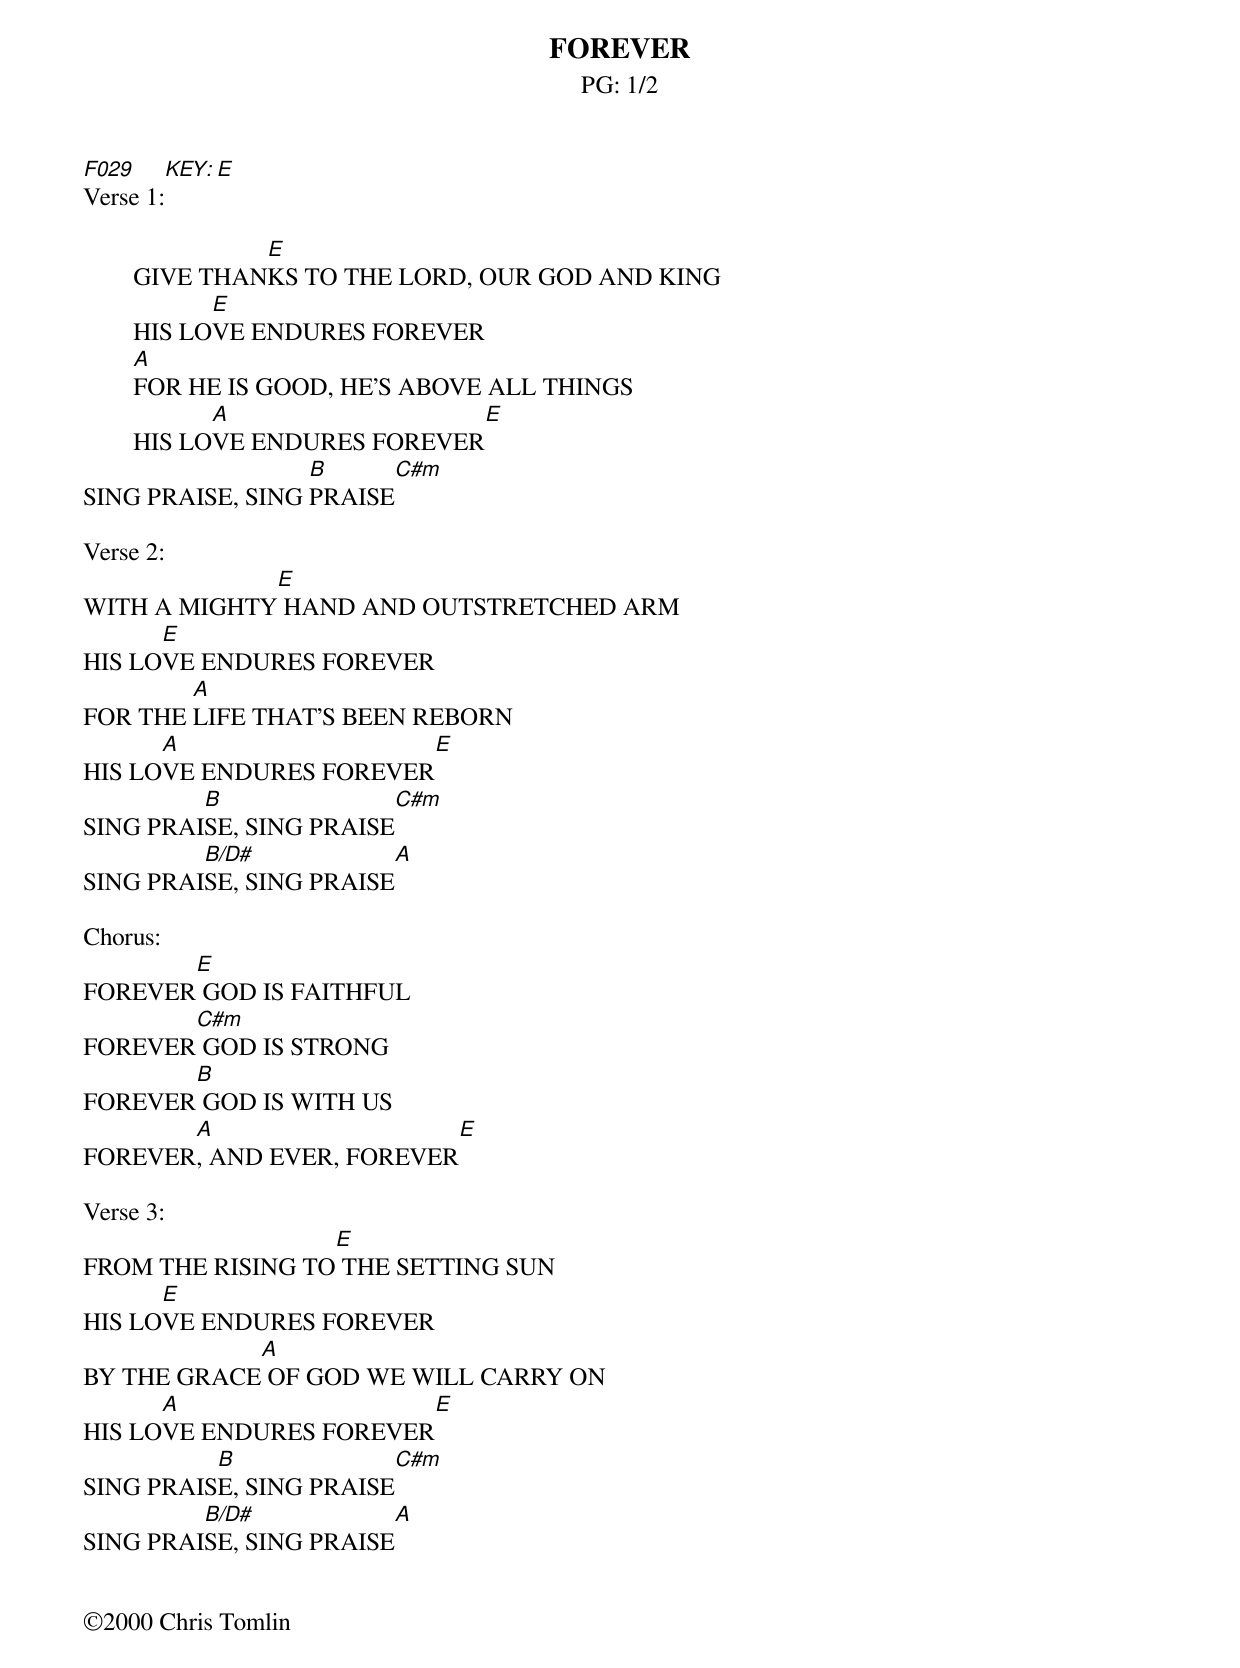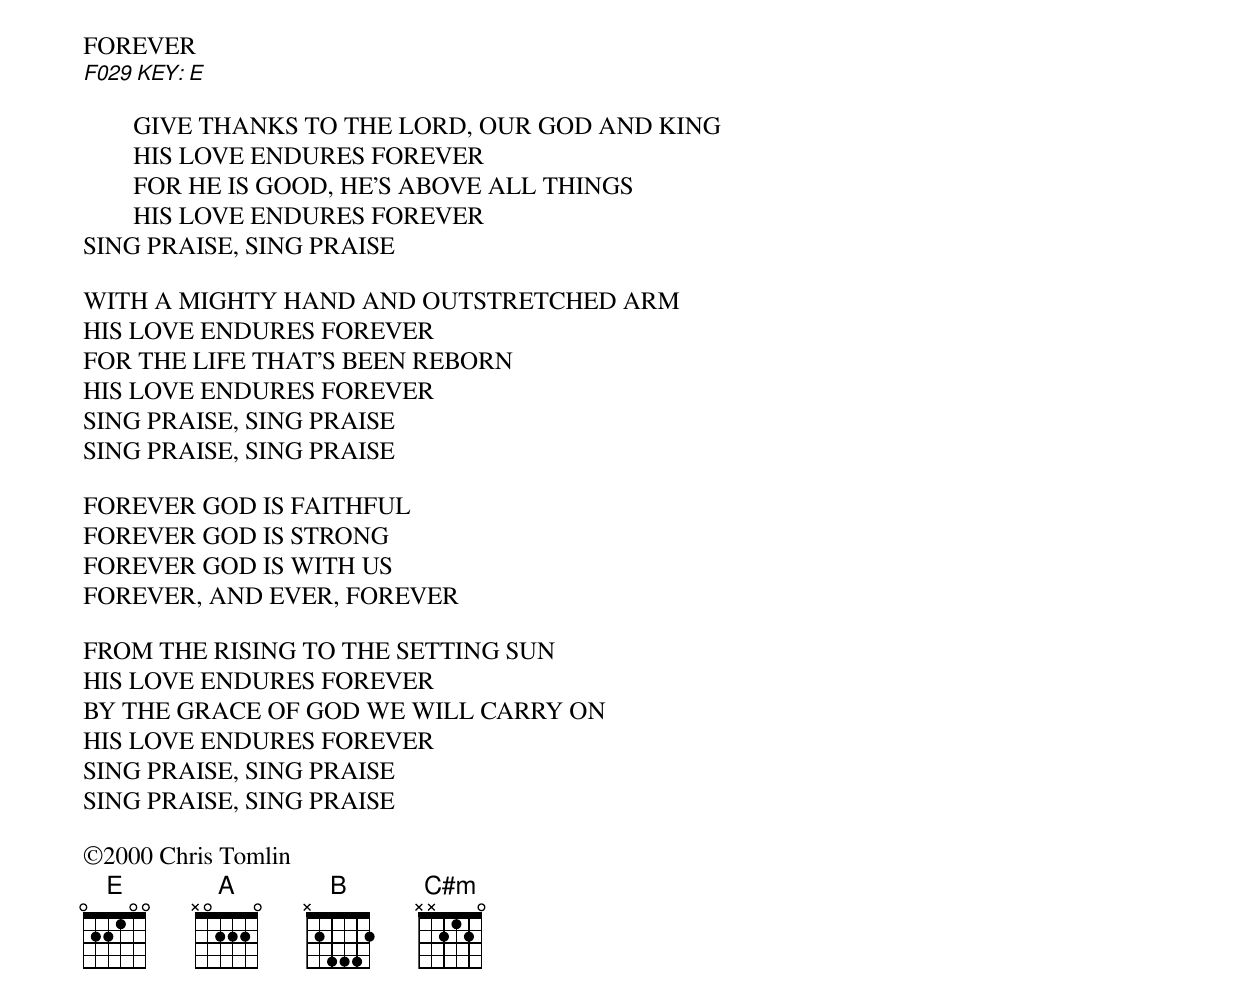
FOREVER
PG: 1/2
F029										KEY: E
Verse 1:

		 E
	GIVE THANKS TO THE LORD, OUR GOD AND KING
	      E
	HIS LOVE ENDURES FOREVER
	A
	FOR HE IS GOOD, HE’S ABOVE ALL THINGS
	      A			       E
	HIS LOVE ENDURES FOREVER
		  B                    C#m
SING PRAISE, SING PRAISE

Verse 2:
	     E
WITH A MIGHTY HAND AND OUTSTRETCHED ARM
      E
HIS LOVE ENDURES FOREVER
	A
FOR THE LIFE THAT’S BEEN REBORN
      A			       E
HIS LOVE ENDURES FOREVER
	 B                     C#m
SING PRAISE, SING PRAISE
	 B/D#		A
SING PRAISE, SING PRAISE

Chorus:
       E
FOREVER GOD IS FAITHFUL
       C#m
FOREVER GOD IS STRONG
       B
FOREVER GOD IS WITH US
       A				   E
FOREVER, AND EVER, FOREVER

Verse 3:
		  E
FROM THE RISING TO THE SETTING SUN
      E
HIS LOVE ENDURES FOREVER
	    A
BY THE GRACE OF GOD WE WILL CARRY ON
      A			       E
HIS LOVE ENDURES FOREVER
	  B			C#m
SING PRAISE, SING PRAISE
	 B/D#		A
SING PRAISE, SING PRAISE


©2000 Chris Tomlin








FOREVER
F029										KEY: E

	GIVE THANKS TO THE LORD, OUR GOD AND KING
	HIS LOVE ENDURES FOREVER
	FOR HE IS GOOD, HE’S ABOVE ALL THINGS
	HIS LOVE ENDURES FOREVER
SING PRAISE, SING PRAISE

WITH A MIGHTY HAND AND OUTSTRETCHED ARM
HIS LOVE ENDURES FOREVER
FOR THE LIFE THAT’S BEEN REBORN
HIS LOVE ENDURES FOREVER
SING PRAISE, SING PRAISE
SING PRAISE, SING PRAISE

FOREVER GOD IS FAITHFUL
FOREVER GOD IS STRONG
FOREVER GOD IS WITH US
FOREVER, AND EVER, FOREVER

FROM THE RISING TO THE SETTING SUN
HIS LOVE ENDURES FOREVER
BY THE GRACE OF GOD WE WILL CARRY ON
HIS LOVE ENDURES FOREVER
SING PRAISE, SING PRAISE
SING PRAISE, SING PRAISE

©2000 Chris Tomlin
